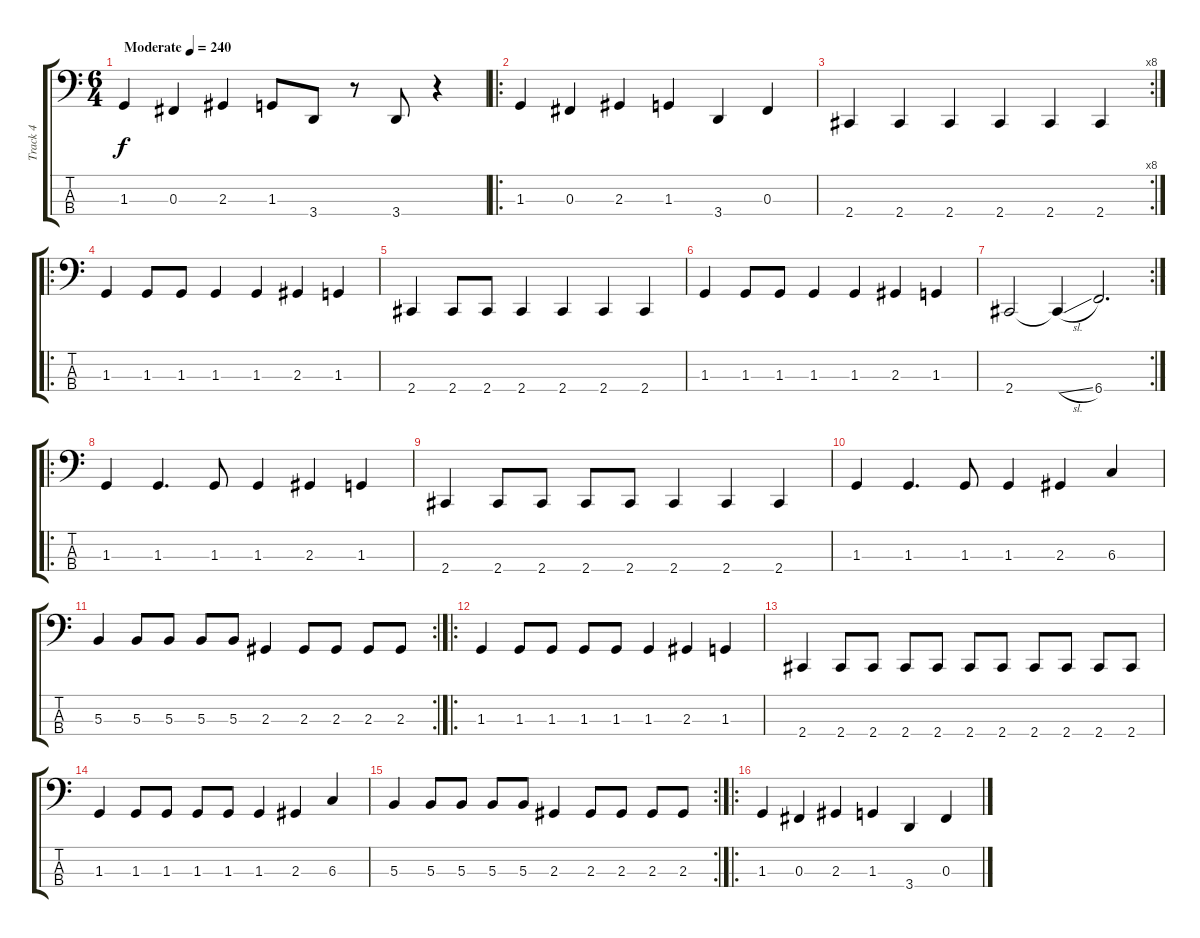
\track ("Track 4" "Track 4") {instrument electricbasspick}
\staff {score tabs}
\tuning (E2 B1 Gb1 B0) {hide}
\ts (6 4)
\tempo (240 "Moderate")
\clef f4
\ks c
1.3.4{dy f instrument electricbasspick} 0.3.4 2.3.4 1.3.8 3.4.8 r.8 3.4.8 r.4 |
\ro
1.3.4 0.3.4 2.3.4 1.3.4 3.4.4 0.3.4 |
\rc 8
2.4.4 2.4.4 2.4.4 2.4.4 2.4.4 2.4.4 |
\ro
1.3.4 1.3.8 1.3.8 1.3.4 1.3.4 2.3.4 1.3.4 |
2.4.4 2.4.8 2.4.8 2.4.4 2.4.4 2.4.4 2.4.4 |
1.3.4 1.3.8 1.3.8 1.3.4 1.3.4 2.3.4 1.3.4 |
\rc 2
2.4.2 2.4{sl t}.4 6.4.2{d} |
\ro
1.3.4 1.3.4{d} 1.3.8 1.3.4 2.3.4 1.3.4 |
2.4.4 2.4.8 2.4.8 2.4.8 2.4.8 2.4.4 2.4.4 2.4.4 |
1.3.4 1.3.4{d} 1.3.8 1.3.4 2.3.4 6.3.4 |
\rc 2
5.3.4 5.3.8 5.3.8 5.3.8 5.3.8 2.3.4 2.3.8 2.3.8 2.3.8 2.3.8 |
\ro
1.3.4 1.3.8 1.3.8 1.3.8 1.3.8 1.3.4 2.3.4 1.3.4 |
2.4.4 2.4.8 2.4.8 2.4.8 2.4.8 2.4.8 2.4.8 2.4.8 2.4.8 2.4.8 2.4.8 |
1.3.4 1.3.8 1.3.8 1.3.8 1.3.8 1.3.4 2.3.4 6.3.4 |
\rc 2
5.3.4 5.3.8 5.3.8 5.3.8 5.3.8 2.3.4 2.3.8 2.3.8 2.3.8 2.3.8 |
\ro
1.3.4 0.3.4 2.3.4 1.3.4 3.4.4 0.3.4
